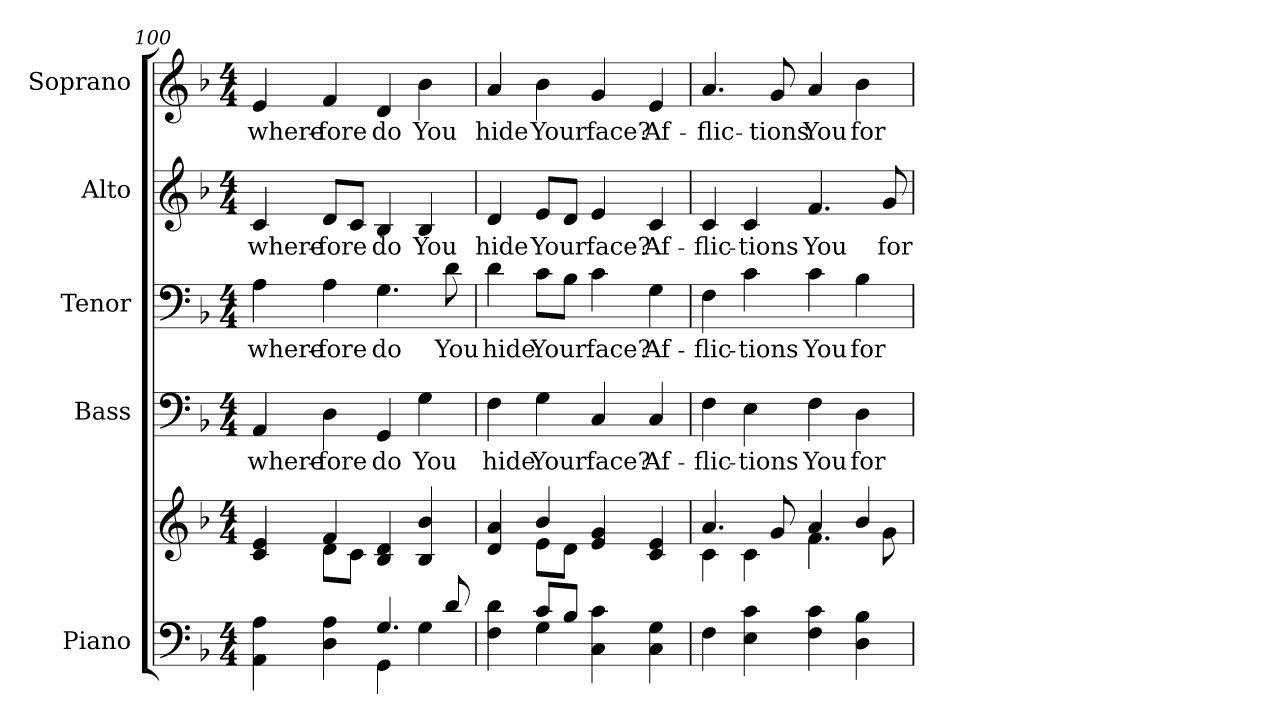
**kern	**kern	**kern	**text	**kern	**text	**kern	**text	**kern	**text
*part5	*part5	*part4	*part4	*part3	*part3	*part2	*part2	*part1	*part1
*staff6	*staff5	*staff4	*staff4	*staff3	*staff3	*staff2	*staff2	*staff1	*staff1
*I"Piano	*	*I"Bass	*	*I"Tenor	*	*I"Alto	*	*I"Soprano	*
*I'Pno.	*	*I'B.	*	*I'T.	*	*I'A.	*	*I'S.	*
*clefF4	*clefG2	*clefF4	*	*clefF4	*	*clefG2	*	*clefG2	*
*k[b-]	*k[b-]	*k[b-]	*	*k[b-]	*	*k[b-]	*	*k[b-]	*
*F:	*F:	*F:	*	*F:	*	*F:	*	*F:	*
*M4/4	*M4/4	*M4/4	*	*M4/4	*	*M4/4	*	*M4/4	*
=100	=100	=100	=100	=100	=100	=100	=100	=100	=100
*^	*^	*	*	*	*	*	*	*	*
!	!	!	!	!	!LO:LY:b:color=#000000	!	!	!	!	!	!
!	!	!	!	!	!	!	!LO:LY:b:color=#000000	!	!	!	!
!	!	!	!	!	!	!	!	!	!LO:LY:b:color=#000000	!	!
!	!	!	!	!	!	!	!	!	!	!	!LO:LY:b:color=#000000
4AAi\ 4Ai	2ryy	4ci/ 4ei	4ryy	4AAi/	where-	4Ai\	where-	4ci/	where-	4ei/	where-
!	!	!	!	!	!LO:LY:b:color=#000000	!	!	!	!	!	!
!	!	!	!	!	!	!	!LO:LY:b:color=#000000	!	!	!	!
!	!	!	!	!	!	!	!	!	!LO:LY:b:color=#000000	!	!
!	!	!	!	!	!	!	!	!	!	!	!LO:LY:b:color=#000000
4Di\ 4Ai	.	4fi/	8di\L	4Di\	-fore	4Ai\	-fore	8di/L	-fore	4fi/	-fore
.	.	.	8ci\J	.	.	.	.	8ci/J	.	.	.
!	!	!	!	!	!LO:LY:b:color=#000000	!	!	!	!	!	!
!	!	!	!	!	!	!	!LO:LY:b:color=#000000	!	!	!	!
!	!	!	!	!	!	!	!	!	!LO:LY:b:color=#000000	!	!
!	!	!	!	!	!	!	!	!	!	!	!LO:LY:b:color=#000000
4.Gi/	4GGi\	4B-i/ 4di	2ryy	4GGi/	do	4.Gi\	do	4B-i/	do	4di/	do
!	!	!	!	!	!LO:LY:b:color=#000000	!	!	!	!	!	!
!	!	!	!	!	!	!	!	!	!LO:LY:b:color=#000000	!	!
!	!	!	!	!	!	!	!	!	!	!	!LO:LY:b:color=#000000
.	4Gi\	4B-i/ 4b-i	.	4Gi\	You	.	.	4B-i/	You	4b-i\	You
!	!	!	!	!	!	!	!LO:LY:b:color=#000000	!	!	!	!
8di/	.	.	.	.	.	8di\	You	.	.	.	.
=101	=101	=101	=101	=101	=101	=101	=101	=101	=101	=101	=101
!	!	!	!	!	!LO:LY:b:color=#000000	!	!	!	!	!	!
!	!	!	!	!	!	!	!LO:LY:b:color=#000000	!	!	!	!
!	!	!	!	!	!	!	!	!	!LO:LY:b:color=#000000	!	!
!	!	!	!	!	!	!	!	!	!	!	!LO:LY:b:color=#000000
4Fi\ 4di	4ryy	4di/ 4ai	4ryy	4Fi\	hide	4di\	hide	4di/	hide	4ai/	hide
!	!	!	!	!	!LO:LY:b:color=#000000	!	!	!	!	!	!
!	!	!	!	!	!	!	!LO:LY:b:color=#000000	!	!	!	!
!	!	!	!	!	!	!	!	!	!LO:LY:b:color=#000000	!	!
!	!	!	!	!	!	!	!	!	!	!	!LO:LY:b:color=#000000
8ci/L	4Gi\	4b-i/	8ei\L	4Gi\	Your	8ci\L	Your	8ei/L	Your	4b-i\	Your
8B-i/J	.	.	8di\J	.	.	8B-i\J	.	8di/J	.	.	.
!	!	!	!	!	!LO:LY:b:color=#000000	!	!	!	!	!	!
!	!	!	!	!	!	!	!LO:LY:b:color=#000000	!	!	!	!
!	!	!	!	!	!	!	!	!	!LO:LY:b:color=#000000	!	!
!	!	!	!	!	!	!	!	!	!	!	!LO:LY:b:color=#000000
4Ci\ 4ci	2ryy	4ei/ 4gi	2ryy	4Ci/	face?	4ci\	face?	4ei/	face?	4gi/	face?
!	!	!	!	!	!LO:LY:b:color=#000000	!	!	!	!	!	!
!	!	!	!	!	!	!	!LO:LY:b:color=#000000	!	!	!	!
!	!	!	!	!	!	!	!	!	!LO:LY:b:color=#000000	!	!
!	!	!	!	!	!	!	!	!	!	!	!LO:LY:b:color=#000000
4Ci\ 4Gi	.	4ci/ 4ei	.	4Ci/	Af-	4Gi\	Af-	4ci/	Af-	4ei/	Af-
*v	*v	*	*	*	*	*	*	*	*	*	*
!!LO:PB:g=z
=102	=102	=102	=102	=102	=102	=102	=102	=102	=102	=102
!	!	!	!	!LO:LY:b:color=#000000	!	!	!	!	!	!
!	!	!	!	!	!	!LO:LY:b:color=#000000	!	!	!	!
!	!	!	!	!	!	!	!	!LO:LY:b:color=#000000	!	!
!	!	!	!	!	!	!	!	!	!	!LO:LY:b:color=#000000
4Fi\	4.ai/	4ci\	4Fi\	-flic-	4Fi\	-flic-	4ci/	-flic-	4.ai/	-flic-
!	!	!	!	!LO:LY:b:color=#000000	!	!	!	!	!	!
!	!	!	!	!	!	!LO:LY:b:color=#000000	!	!	!	!
!	!	!	!	!	!	!	!	!LO:LY:b:color=#000000	!	!
4Ei\ 4ci	.	4ci\	4Ei\	-tions	4ci\	-tions	4ci/	-tions	.	.
!	!	!	!	!	!	!	!	!	!	!LO:LY:b:color=#000000
.	8gi/	.	.	.	.	.	.	.	8gi/	-tions
!	!	!	!	!LO:LY:b:color=#000000	!	!	!	!	!	!
!	!	!	!	!	!	!LO:LY:b:color=#000000	!	!	!	!
!	!	!	!	!	!	!	!	!LO:LY:b:color=#000000	!	!
!	!	!	!	!	!	!	!	!	!	!LO:LY:b:color=#000000
4Fi\ 4ci	4ai/	4.fi\	4Fi\	You	4ci\	You	4.fi/	You	4ai/	You
!	!	!	!	!LO:LY:b:color=#000000	!	!	!	!	!	!
!	!	!	!	!	!	!LO:LY:b:color=#000000	!	!	!	!
!	!	!	!	!	!	!	!	!	!	!LO:LY:b:color=#000000
4Di\ 4B-i	4b-i/	.	4Di\	for-	4B-i\	for-	.	.	4b-i\	for-
!	!	!	!	!	!	!	!	!LO:LY:b:color=#000000	!	!
.	.	8gi\	.	.	.	.	8gi/	for-	.	.
*	*v	*v	*	*	*	*	*	*	*	*
=	=	=	=	=	=	=	=	=	=
*-	*-	*-	*-	*-	*-	*-	*-	*-	*-
